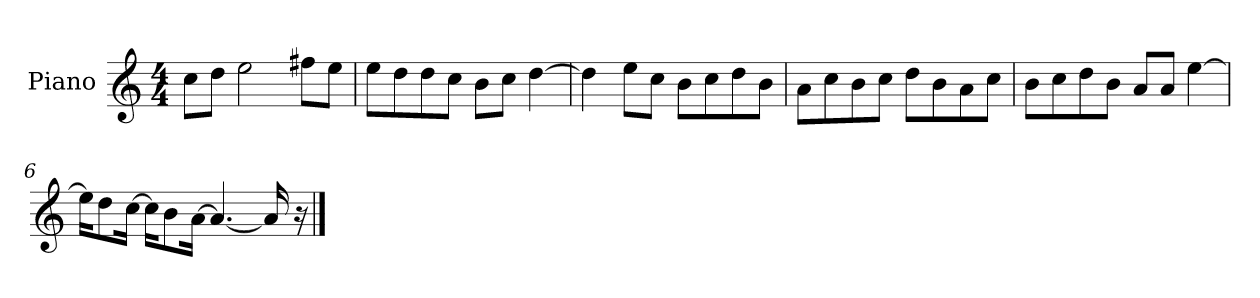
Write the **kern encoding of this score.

**kern
*part1
*staff1
*I"Piano
*I'P-no
*clefG2
*k[]
*M4/4
*MM90
=1
8cc\L
8dd\J
2ee\
8ff#X\L
8ee\J
=2
8ee\L
8dd\
8dd\
8cc\J
8b\L
8cc\J
[4dd\
=3
4dd\]
8ee\L
8cc\J
8b\L
8cc\
8dd\
8b\J
=4
8a\L
8cc\
8b\
8cc\J
8dd\L
8b\
8a\
8cc\J
=5
8b\L
8cc\
8dd\
8b\J
8a/L
8a/J
[4ee\
!!LO:LB:g=z
=6
16ee\KL]
8dd\
[16cc\Jk
16cc\KL]
8b\
[16a\Jk
4.a/_
16a/]
16r
==
*-
